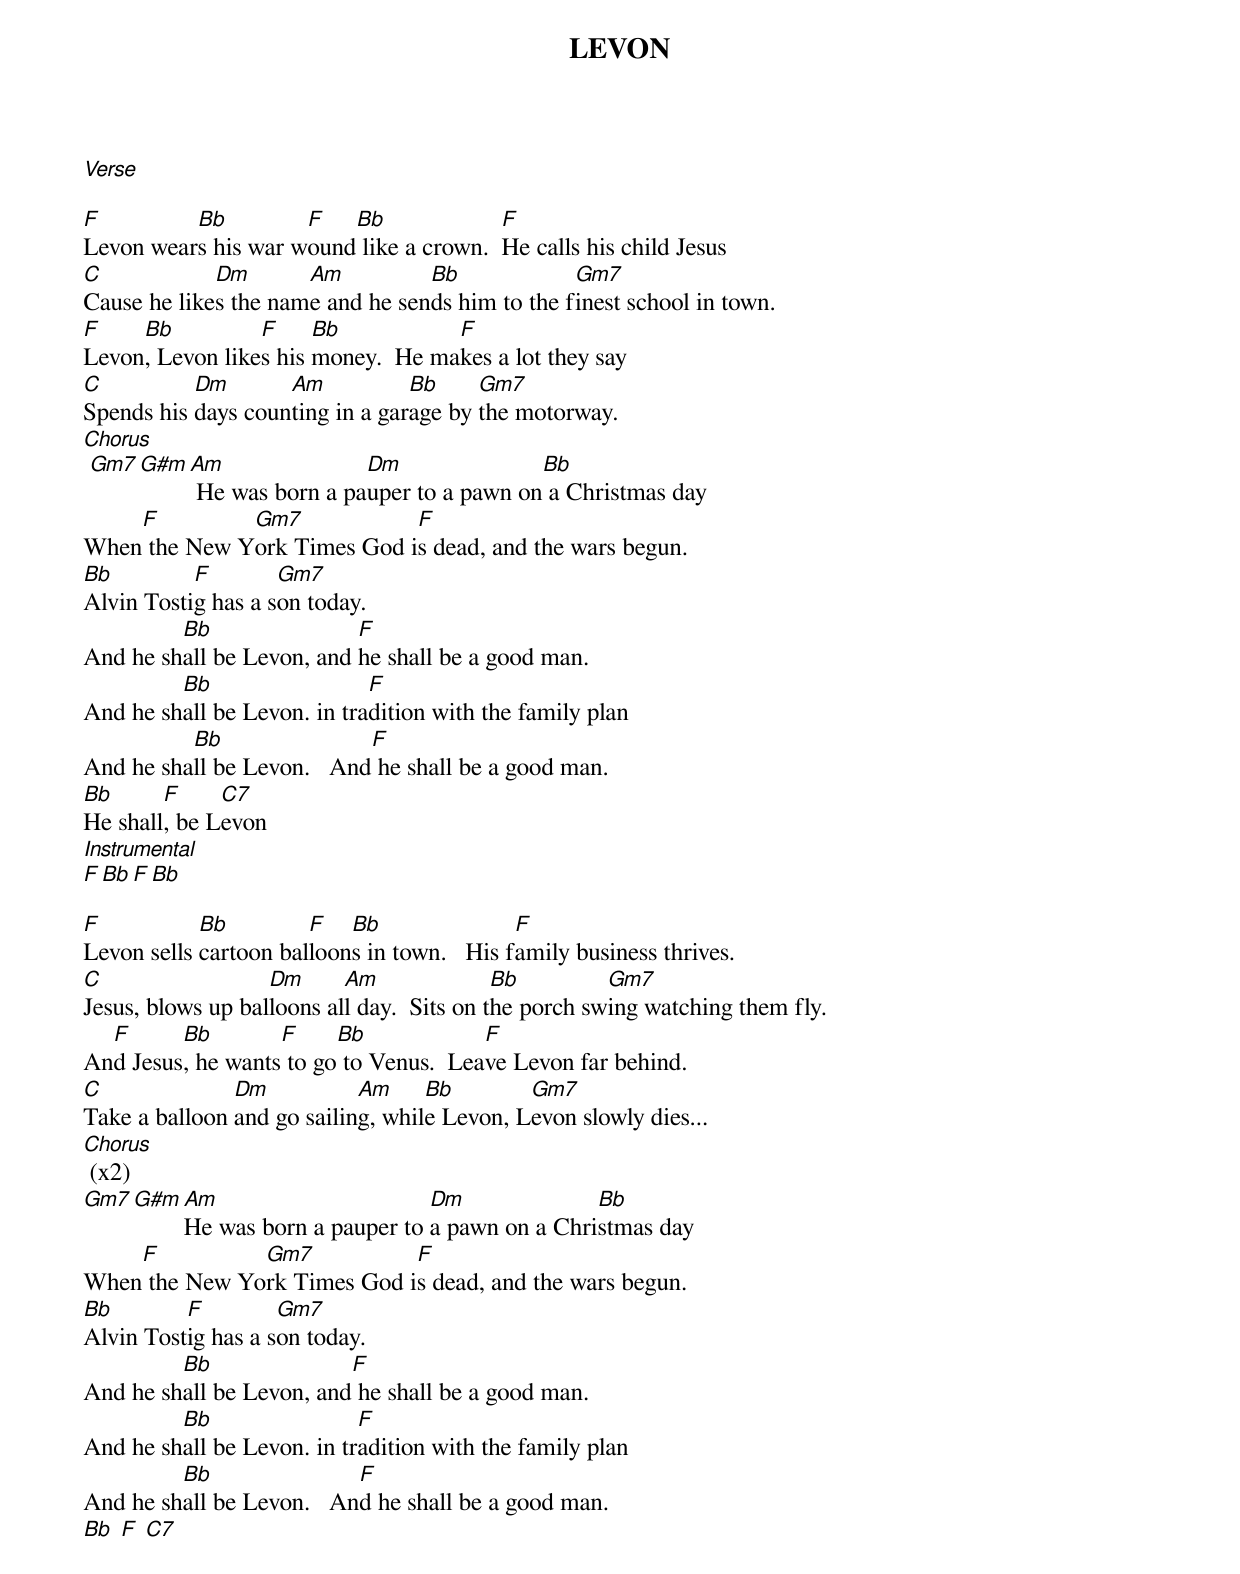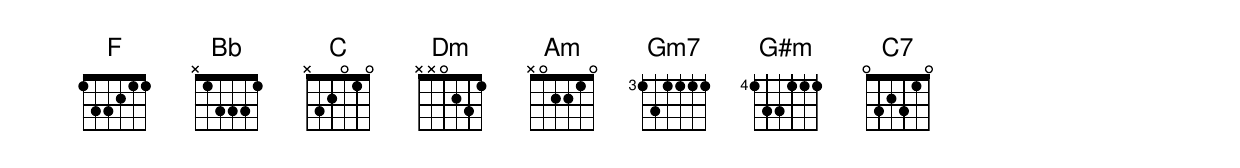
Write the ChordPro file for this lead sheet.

{title:LEVON}
[Verse]

[F]Levon wear[Bb]s his war w[F]ound[Bb] like a crown.  [F]He calls his child Jesus
[C]Cause he like[Dm]s the nam[Am]e and he sen[Bb]ds him to the f[Gm7]inest school in town.
[F]Levon[Bb], Levon like[F]s his [Bb]money.  He ma[F]kes a lot they say
[C]Spends his [Dm]days coun[Am]ting in a gar[Bb]age by [Gm7]the motorway.
[Chorus]
 [Gm7][G#m][Am] He was born a pa[Dm]uper to a pawn on[Bb] a Christmas day
When[F] the New Y[Gm7]ork Times God i[F]s dead, and the wars begun.
[Bb]Alvin Tosti[F]g has a s[Gm7]on today.
And he sh[Bb]all be Levon, and [F]he shall be a good man.
And he sh[Bb]all be Levon. in tra[F]dition with the family plan
And he sha[Bb]ll be Levon.   And[F] he shall be a good man.
[Bb]He shall[F], be L[C7]evon
[Instrumental]
[F][Bb][F][Bb]

[F]Levon sells [Bb]cartoon bal[F]loon[Bb]s in town.   His f[F]amily business thrives.
[C]Jesus, blows up bal[Dm]loons al[Am]l day.  Sits on t[Bb]he porch sw[Gm7]ing watching them fly.
An[F]d Jesus[Bb], he wants[F] to go[Bb] to Venus.  Lea[F]ve Levon far behind.
[C]Take a balloon [Dm]and go sailin[Am]g, whil[Bb]e Levon, L[Gm7]evon slowly dies...
[Chorus] (x2)
[Gm7][G#m][Am]He was born a pauper to [Dm]a pawn on a Chri[Bb]stmas day
When[F] the New Yo[Gm7]rk Times God i[F]s dead, and the wars begun.
[Bb]Alvin Tost[F]ig has a s[Gm7]on today.
And he sh[Bb]all be Levon, and[F] he shall be a good man.
And he sh[Bb]all be Levon. in tr[F]adition with the family plan
And he sh[Bb]all be Levon.   An[F]d he shall be a good man.
[Bb] [F] [C7]
